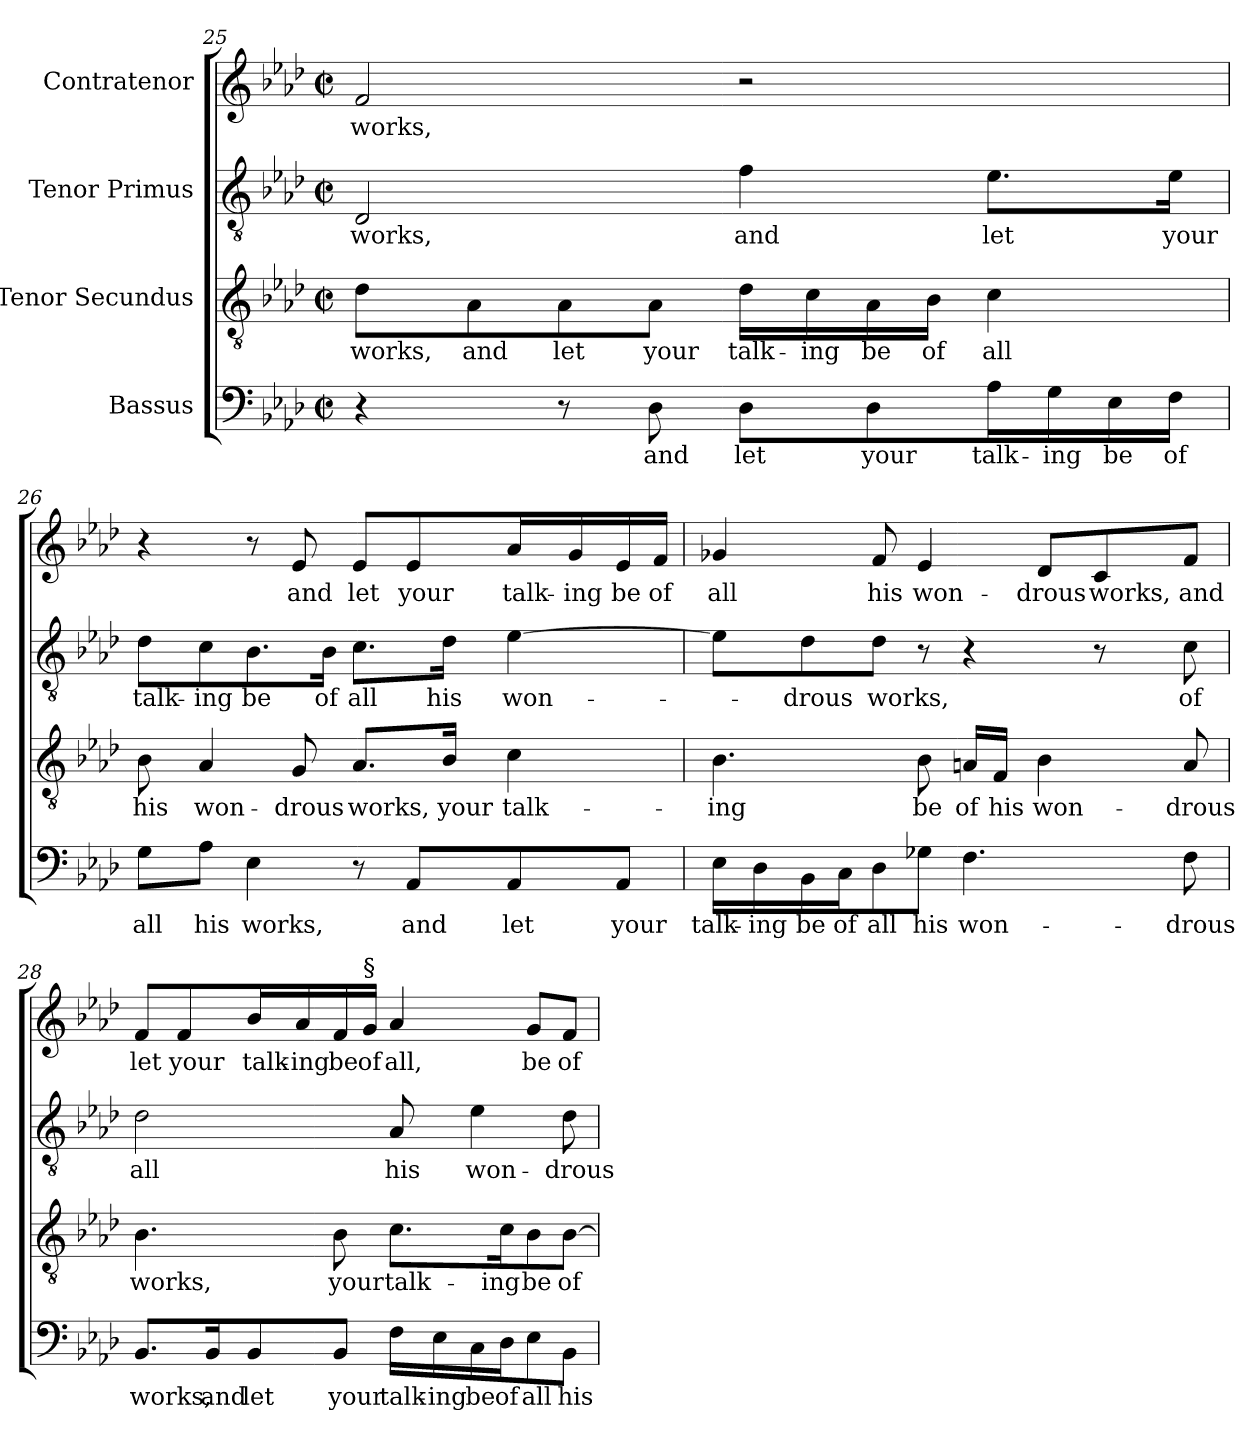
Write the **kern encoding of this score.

**kern	**text	**kern	**text	**kern	**text	**kern	**text
*part4	*part4	*part3	*part3	*part2	*part2	*part1	*part1
*staff4	*staff4	*staff3	*staff3	*staff2	*staff2	*staff1	*staff1
*I"Bassus	*	*I"Tenor  Secundus	*	*I"Tenor  Primus	*	*I"Contratenor	*
*clefF4	*	*clefGv2	*	*clefGv2	*	*clefG2	*
*	*	*ITrd7c12	*	*ITrd7c12	*	*ITrd21c36	*
*k[b-e-a-d-]	*	*k[b-e-a-d-]	*	*k[b-e-a-d-]	*	*k[b-e-a-d-]	*
*f:	*	*f:	*	*f:	*	*f:	*
*M2/2	*	*M2/2	*	*M2/2	*	*M2/2	*
*met(c|)	*	*met(c|)	*	*met(c|)	*	*met(c|)	*
=25	=25	=25	=25	=25	=25	=25	=25
!	!	!	!LO:LY:b:color=#000000	!	!	!	!
!	!	!	!	!	!LO:LY:b:color=#000000	!	!
!	!	!	!	!	!	!	!LO:LY:b:color=#000000
4r	.	8D-i\L	works,	2DD-i/	works,	2FFFi/	works,
!	!	!	!LO:LY:b:color=#000000	!	!	!	!
.	.	8AA-i\	and	.	.	.	.
!	!	!	!LO:LY:b:color=#000000	!	!	!	!
8r	.	8AA-i\	let	.	.	.	.
!	!LO:LY:b:color=#000000	!	!	!	!	!	!
!	!	!	!LO:LY:b:color=#000000	!	!	!	!
8D-i\	and	8AA-i\J	your	.	.	.	.
!	!LO:LY:b:color=#000000	!	!	!	!	!	!
!	!	!	!LO:LY:b:color=#000000	!	!	!	!
!	!	!	!	!	!LO:LY:b:color=#000000	!	!
8D-i\L	let	16D-i\LL	talk-	4Fi\	and	2r	.
!	!	!	!LO:LY:b:color=#000000	!	!	!	!
.	.	16Ci\	-ing	.	.	.	.
!	!LO:LY:b:color=#000000	!	!	!	!	!	!
!	!	!	!LO:LY:b:color=#000000	!	!	!	!
8D-i\	your	16AA-i\	be	.	.	.	.
!	!	!	!LO:LY:b:color=#000000	!	!	!	!
.	.	16BB-i\JJ	of	.	.	.	.
!	!LO:LY:b:color=#000000	!	!	!	!	!	!
!	!	!	!LO:LY:b:color=#000000	!	!	!	!
!	!	!	!	!	!LO:LY:b:color=#000000	!	!
16A-i\L	talk-	4Ci\	all	8.E-i\L	let	.	.
!	!LO:LY:b:color=#000000	!	!	!	!	!	!
16Gi\	-ing	.	.	.	.	.	.
!	!LO:LY:b:color=#000000	!	!	!	!	!	!
16E-i\	be	.	.	.	.	.	.
!	!LO:LY:b:color=#000000	!	!	!	!	!	!
!	!	!	!	!	!LO:LY:b:color=#000000	!	!
16Fi\JJ	of	.	.	16E-i\Jk	your	.	.
!!LO:LB:g=z
=26	=26	=26	=26	=26	=26	=26	=26
!	!LO:LY:b:color=#000000	!	!	!	!	!	!
!	!	!	!LO:LY:b:color=#000000	!	!	!	!
!	!	!	!	!	!LO:LY:b:color=#000000	!	!
8Gi\L	all	8BB-i\	his	8D-i\L	talk-	4r	.
!	!LO:LY:b:color=#000000	!	!	!	!	!	!
!	!	!	!LO:LY:b:color=#000000	!	!	!	!
!	!	!	!	!	!LO:LY:b:color=#000000	!	!
8A-i\J	his	4AA-i/	won-	8Ci\	-ing	.	.
!	!LO:LY:b:color=#000000	!	!	!	!	!	!
!	!	!	!	!	!LO:LY:b:color=#000000	!	!
4E-i\	works,	.	.	8.BB-i\	be	8r	.
!	!	!	!LO:LY:b:color=#000000	!	!	!	!
!	!	!	!	!	!	!	!LO:LY:b:color=#000000
.	.	8GGi/	-drous	.	.	8EEE-i/	and
!	!	!	!	!	!LO:LY:b:color=#000000	!	!
.	.	.	.	16BB-i\Jk	of	.	.
!	!	!	!LO:LY:b:color=#000000	!	!	!	!
!	!	!	!	!	!LO:LY:b:color=#000000	!	!
!	!	!	!	!	!	!	!LO:LY:b:color=#000000
8r	.	8.AA-i/L	works,	8.Ci\L	all	8EEE-i/L	let
!	!LO:LY:b:color=#000000	!	!	!	!	!	!
!	!	!	!	!	!	!	!LO:LY:b:color=#000000
8AA-i/L	and	.	.	.	.	8EEE-i/	your
!	!	!	!LO:LY:b:color=#000000	!	!	!	!
!	!	!	!	!	!LO:LY:b:color=#000000	!	!
.	.	16BB-i/Jk	your	16D-i\Jk	his	.	.
!	!LO:LY:b:color=#000000	!	!	!	!	!	!
!	!	!	!LO:LY:b:color=#000000	!	!	!	!
!	!	!	!	!	!LO:LY:b:color=#000000	!	!
!	!	!	!	!	!	!	!LO:LY:b:color=#000000
8AA-i/	let	4Ci\	talk-	[>4E-i\	won-	16AAA-i/L	talk-
!	!	!	!	!	!	!	!LO:LY:b:color=#000000
.	.	.	.	.	.	16GGGi/	-ing
!	!LO:LY:b:color=#000000	!	!	!	!	!	!
!	!	!	!	!	!	!	!LO:LY:b:color=#000000
8AA-i/J	your	.	.	.	.	16EEE-i/	be
!	!	!	!	!	!	!	!LO:LY:b:color=#000000
.	.	.	.	.	.	16FFFi/JJ	of
=27	=27	=27	=27	=27	=27	=27	=27
!	!LO:LY:b:color=#000000	!	!	!	!	!	!
!	!	!	!LO:LY:b:color=#000000	!	!	!	!
!	!	!	!	!	!	!	!LO:LY:b:color=#000000
16E-i\LL	talk-	4.BB-i\	-ing	8E-i\L]	.	4GGG-Xi/	all
!	!LO:LY:b:color=#000000	!	!	!	!	!	!
16D-i\	-ing	.	.	.	.	.	.
!	!LO:LY:b:color=#000000	!	!	!	!	!	!
!	!	!	!	!	!LO:LY:b:color=#000000	!	!
16BB-i\	be	.	.	8D-i\	-drous	.	.
!	!LO:LY:b:color=#000000	!	!	!	!	!	!
16Ci\J	of	.	.	.	.	.	.
!	!LO:LY:b:color=#000000	!	!	!	!	!	!
!	!	!	!	!	!LO:LY:b:color=#000000	!	!
!	!	!	!	!	!	!	!LO:LY:b:color=#000000
8D-i\	all	.	.	8D-i\J	works,	8FFFi/	his
!	!LO:LY:b:color=#000000	!	!	!	!	!	!
!	!	!	!LO:LY:b:color=#000000	!	!	!	!
!	!	!	!	!	!	!	!LO:LY:b:color=#000000
8G-Xi\J	his	8BB-i\	be	8r	.	4EEE-i/	won-
!	!LO:LY:b:color=#000000	!	!	!	!	!	!
!	!	!	!LO:LY:b:color=#000000	!	!	!	!
4.Fi\	won-	16AAni/LL	of	4r	.	.	.
!	!	!	!LO:LY:b:color=#000000	!	!	!	!
.	.	16FFi/JJ	his	.	.	.	.
!	!	!	!LO:LY:b:color=#000000	!	!	!	!
!	!	!	!	!	!	!	!LO:LY:b:color=#000000
.	.	4BB-i\	won-	.	.	8DDD-i/L	-drous
!	!	!	!	!	!	!	!LO:LY:b:color=#000000
.	.	.	.	8r	.	8CCCi/	works,
!	!LO:LY:b:color=#000000	!	!	!	!	!	!
!	!	!	!LO:LY:b:color=#000000	!	!	!	!
!	!	!	!	!	!LO:LY:b:color=#000000	!	!
!	!	!	!	!	!	!	!LO:LY:b:color=#000000
8Fi\	-drous	8AAi/	-drous	8Ci\	of	8FFFi/J	and
!!LO:LB:g=z
=28	=28	=28	=28	=28	=28	=28	=28
!	!LO:LY:b:color=#000000	!	!	!	!	!	!
!	!	!	!LO:LY:b:color=#000000	!	!	!	!
!	!	!	!	!	!LO:LY:b:color=#000000	!	!
!	!	!	!	!	!	!	!LO:LY:b:color=#000000
8.BB-i/L	works,	4.BB-i\	works,	2D-i\	all	8FFFi/L	let
!	!	!	!	!	!	!	!LO:LY:b:color=#000000
.	.	.	.	.	.	8FFFi/	your
!	!LO:LY:b:color=#000000	!	!	!	!	!	!
16BB-i/K	and	.	.	.	.	.	.
!	!LO:LY:b:color=#000000	!	!	!	!	!	!
!	!	!	!	!	!	!	!LO:LY:b:color=#000000
8BB-i/	let	.	.	.	.	16BBB-i/L	talk-
!	!	!	!	!	!	!	!LO:LY:b:color=#000000
.	.	.	.	.	.	16AAA-i/	-ing
!	!LO:LY:b:color=#000000	!	!	!	!	!	!
!	!	!	!LO:LY:b:color=#000000	!	!	!	!
!	!	!	!	!	!	!	!LO:LY:b:color=#000000
8BB-i/J	your	8BB-i\	your	.	.	16FFFi/	be
!	!	!	!	!	!	!LO:TX:a:t=§	!
!	!	!	!	!	!	!	!LO:LY:b:color=#000000
.	.	.	.	.	.	16GGGi/JJ	of
!	!LO:LY:b:color=#000000	!	!	!	!	!	!
!	!	!	!LO:LY:b:color=#000000	!	!	!	!
!	!	!	!	!	!LO:LY:b:color=#000000	!	!
!	!	!	!	!	!	!	!LO:LY:b:color=#000000
16Fi\LL	talk-	8.Ci\L	talk-	8AA-i/	his	4AAA-i/	all,
!	!LO:LY:b:color=#000000	!	!	!	!	!	!
16E-i\	-ing	.	.	.	.	.	.
!	!LO:LY:b:color=#000000	!	!	!	!	!	!
!	!	!	!	!	!LO:LY:b:color=#000000	!	!
16Ci\	be	.	.	4E-i\	won-	.	.
!	!LO:LY:b:color=#000000	!	!	!	!	!	!
!	!	!	!LO:LY:b:color=#000000	!	!	!	!
16D-i\J	of	16Ci\K	-ing	.	.	.	.
!	!LO:LY:b:color=#000000	!	!	!	!	!	!
!	!	!	!LO:LY:b:color=#000000	!	!	!	!
!	!	!	!	!	!	!	!LO:LY:b:color=#000000
8E-i\	all	8BB-i\	be	.	.	8GGGi/L	be
!	!LO:LY:b:color=#000000	!	!	!	!	!	!
!	!	!	!LO:LY:b:color=#000000	!	!	!	!
!	!	!	!	!	!LO:LY:b:color=#000000	!	!
!	!	!	!	!	!	!	!LO:LY:b:color=#000000
8BB-i\J	his	[>8BB-i\J	of	8D-i\	-drous	8FFFi/J	of
=	=	=	=	=	=	=	=
*-	*-	*-	*-	*-	*-	*-	*-
